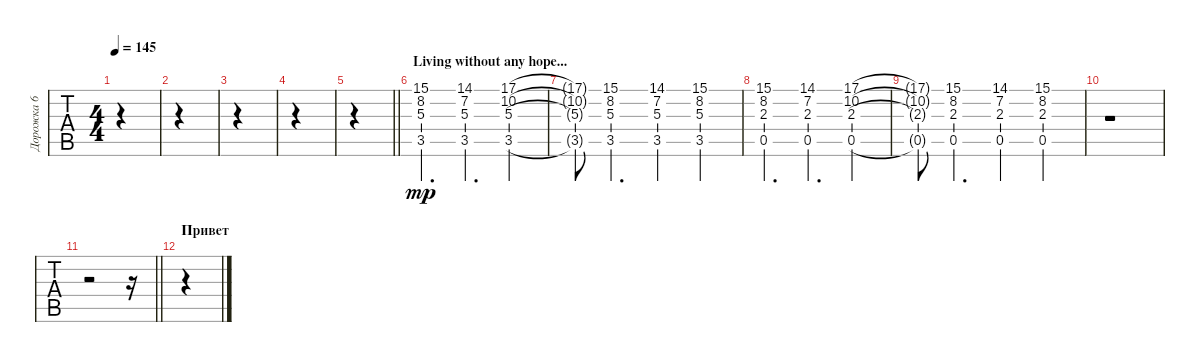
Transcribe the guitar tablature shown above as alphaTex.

\track ("Дорожка 6" "Дорожка 6") {instrument lead2sawtooth}
\staff {tabs}
\tuning (D4 A3 F3 Db3 G2 D2) {hide}
\ts (4 4)
\tempo 145
\clef g2
\ks c
|
|
|
|
\barLineRight lightlight
|
\section ("" "Living without any hope...")
(15.1 8.2 5.3 3.5).4{d dy mp} (14.1 7.2 5.3 3.5).4{d} (17.1 10.2 5.3 3.5).4 |
(17.1{t} 10.2{t} 5.3{t} 3.5{t}).8 (15.1 8.2 5.3 3.5).4{d} (14.1 7.2 5.3 3.5).4 (15.1 8.2 5.3 3.5).4 |
(15.1 8.2 2.3 0.5).4{d} (14.1 7.2 2.3 0.5).4{d} (17.1 10.2 2.3 0.5).4 |
(17.1{t} 10.2{t} 2.3{t} 0.5{t}).8 (15.1 8.2 2.3 0.5).4{d} (14.1 7.2 2.3 0.5).4 (15.1 8.2 2.3 0.5).4 |
r.1 |
\barLineRight lightlight
r.2 r.16 |
\section ("" "Привет")
